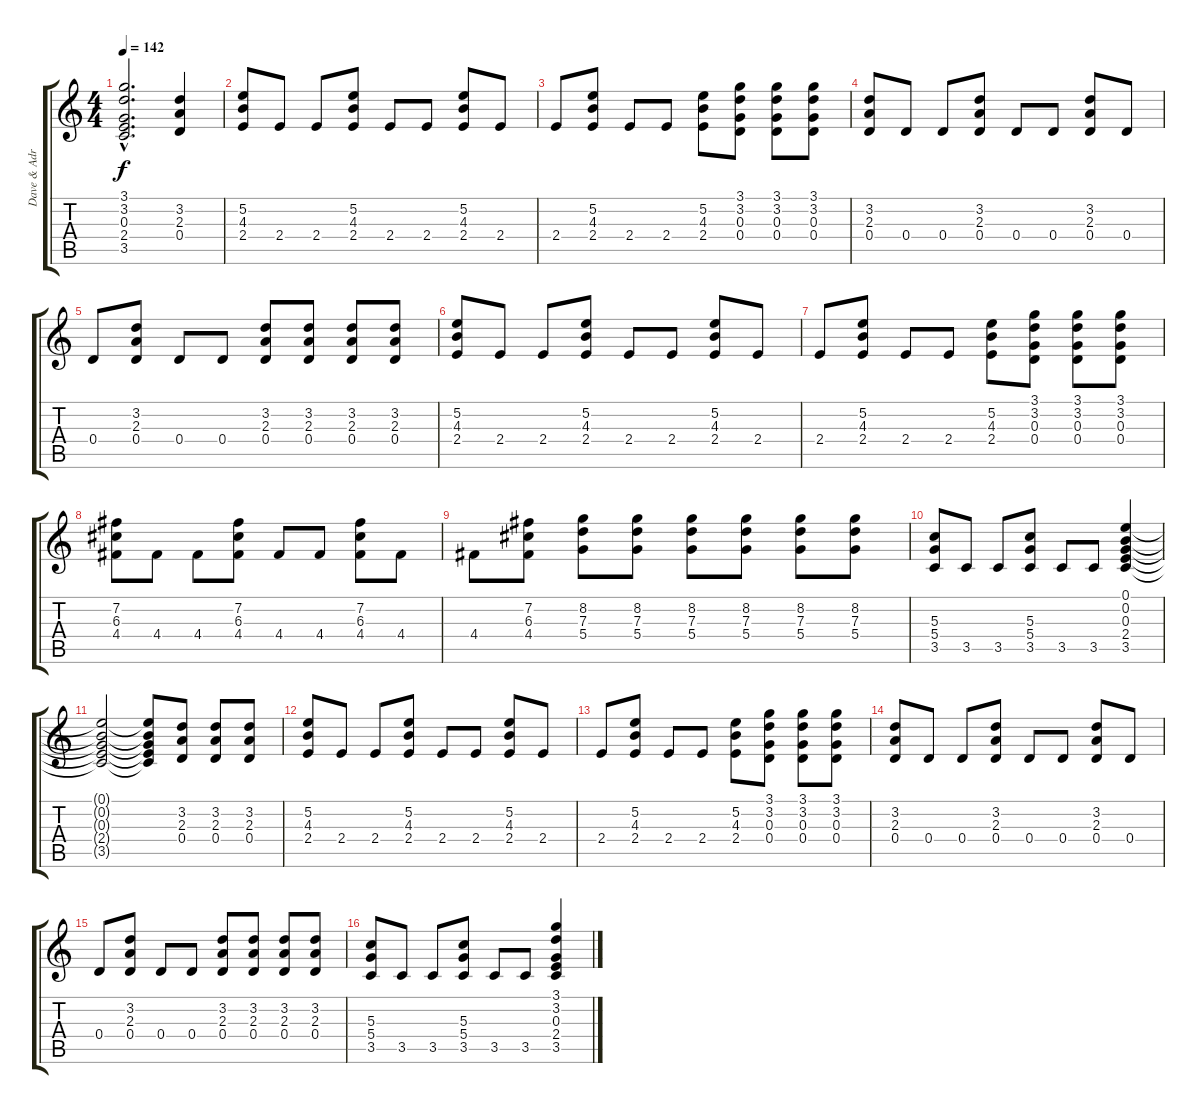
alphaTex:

\track ("Dave & Adrian (Rhythm Guitar)" "Dave & Adr") {instrument distortionguitar}
\staff {score tabs}
\tuning (E4 B3 G3 D3 A2 E2) {hide}
\ts (4 4)
\tempo 142
\clef g2
\ks c
(3.1{hac t} 3.2{hac t} 0.3{hac t} 2.4{hac t} 3.5{hac t}).2{d dy f} (3.2 2.3 0.4).4 |
(5.2 4.3 2.4).8 2.4.8 2.4.8 (5.2 4.3 2.4).8 2.4.8 2.4.8 (5.2 4.3 2.4).8 2.4.8 |
2.4.8 (5.2 4.3 2.4).8 2.4.8 2.4.8 (5.2 4.3 2.4).8 (3.1 3.2 0.3 0.4).8 (3.1 3.2 0.3 0.4).8 (3.1 3.2 0.3 0.4).8 |
(3.2 2.3 0.4).8 0.4.8 0.4.8 (3.2 2.3 0.4).8 0.4.8 0.4.8 (3.2 2.3 0.4).8 0.4.8 |
0.4.8 (3.2 2.3 0.4).8 0.4.8 0.4.8 (3.2 2.3 0.4).8 (3.2 2.3 0.4).8 (3.2 2.3 0.4).8 (3.2 2.3 0.4).8 |
(5.2 4.3 2.4).8 2.4.8 2.4.8 (5.2 4.3 2.4).8 2.4.8 2.4.8 (5.2 4.3 2.4).8 2.4.8 |
2.4.8 (5.2 4.3 2.4).8 2.4.8 2.4.8 (5.2 4.3 2.4).8 (3.1 3.2 0.3 0.4).8 (3.1 3.2 0.3 0.4).8 (3.1 3.2 0.3 0.4).8 |
(7.2 6.3 4.4).8 4.4.8 4.4.8 (7.2 6.3 4.4).8 4.4.8 4.4.8 (7.2 6.3 4.4).8 4.4.8 |
4.4.8 (7.2 6.3 4.4).8 (8.2 7.3 5.4).8 (8.2 7.3 5.4).8 (8.2 7.3 5.4).8 (8.2 7.3 5.4).8 (8.2 7.3 5.4).8 (8.2 7.3 5.4).8 |
(5.3 5.4 3.5).8 3.5.8 3.5.8 (5.3 5.4 3.5).8 3.5.8 3.5.8 (0.1 0.2 0.3 2.4 3.5).4 |
(0.1{t} 0.2{t} 0.3{t} 2.4{t} 3.5{t}).2 (0.1{t} 0.2{t} 0.3{t} 2.4{t} 3.5{t}).8 (3.2 2.3 0.4).8 (3.2 2.3 0.4).8 (3.2 2.3 0.4).8 |
(5.2 4.3 2.4).8 2.4.8 2.4.8 (5.2 4.3 2.4).8 2.4.8 2.4.8 (5.2 4.3 2.4).8 2.4.8 |
2.4.8 (5.2 4.3 2.4).8 2.4.8 2.4.8 (5.2 4.3 2.4).8 (3.1 3.2 0.3 0.4).8 (3.1 3.2 0.3 0.4).8 (3.1 3.2 0.3 0.4).8 |
(3.2 2.3 0.4).8 0.4.8 0.4.8 (3.2 2.3 0.4).8 0.4.8 0.4.8 (3.2 2.3 0.4).8 0.4.8 |
0.4.8 (3.2 2.3 0.4).8 0.4.8 0.4.8 (3.2 2.3 0.4).8 (3.2 2.3 0.4).8 (3.2 2.3 0.4).8 (3.2 2.3 0.4).8 |
(5.3 5.4 3.5).8 3.5.8 3.5.8 (5.3 5.4 3.5).8 3.5.8 3.5.8 (3.1 3.2 0.3 2.4 3.5).4
